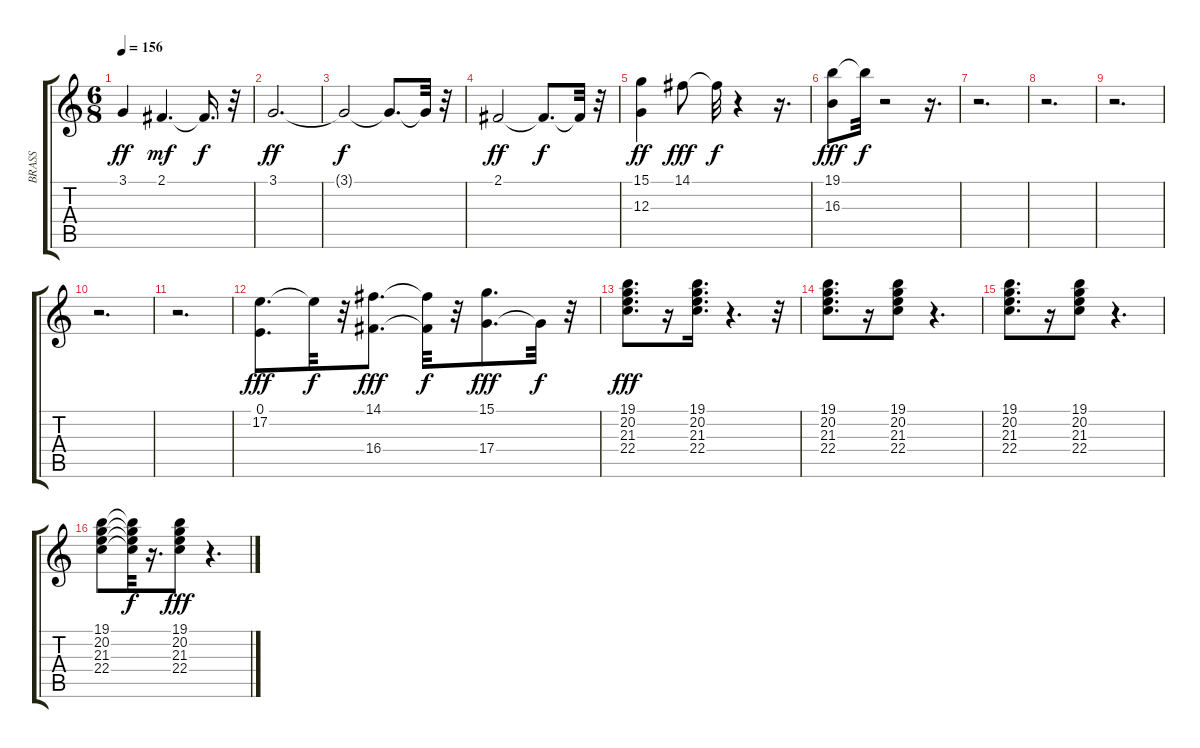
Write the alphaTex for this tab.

\track ("BRASS" "BRASS") {instrument trumpet}
\staff {score tabs}
\tuning (E4 B3 G3 D3 A2 E2) {hide}
\ts (6 8)
\tempo 156
\clef g2
\ks c
3.1.4{dy ff} 2.1.4{d dy mf} 2.1{t}.16{d dy f} r.32 |
3.1.2{d dy ff} |
3.1{t}.2{dy f} 3.1{t}.8{d} 3.1{t}.32 r.32 |
2.1.2{dy ff} 2.1{t}.8{d dy f} 2.1{t}.32 r.32 |
(15.1 12.3).4{dy ff} 14.1.8{dy fff} 14.1{t}.32{dy f} r.4 r.16{d} |
(19.1 16.3).8{dy fff} 19.1{t}.32{dy f} r.2 r.16{d} |
r.2{d} |
r.2{d} |
r.2{d} |
r.2{d} |
r.2{d} |
(0.1 17.2).8{d dy fff} 17.2{t}.32{dy f} r.32 (14.1 16.4).8{d dy fff} (14.1{t} 16.4{t}).32{dy f} r.32 (15.1 17.4).8{d dy fff} 17.4{t}.32{dy f} r.32 |
(19.1 20.2 21.3 22.4).8{d dy fff} r.16 (19.1 20.2 21.3 22.4).16{d} r.4{d} r.32 |
(19.1 20.2 21.3 22.4).8{d} r.16 (19.1 20.2 21.3 22.4).8 r.4{d} |
(19.1 20.2 21.3 22.4).8{d} r.16 (19.1 20.2 21.3 22.4).8 r.4{d} |
(19.1 20.2 21.3 22.4).8 (19.1{t} 20.2{t} 21.3{t} 22.4{t}).32{dy f} r.16{d} (19.1 20.2 21.3 22.4).8{dy fff} r.4{d}
